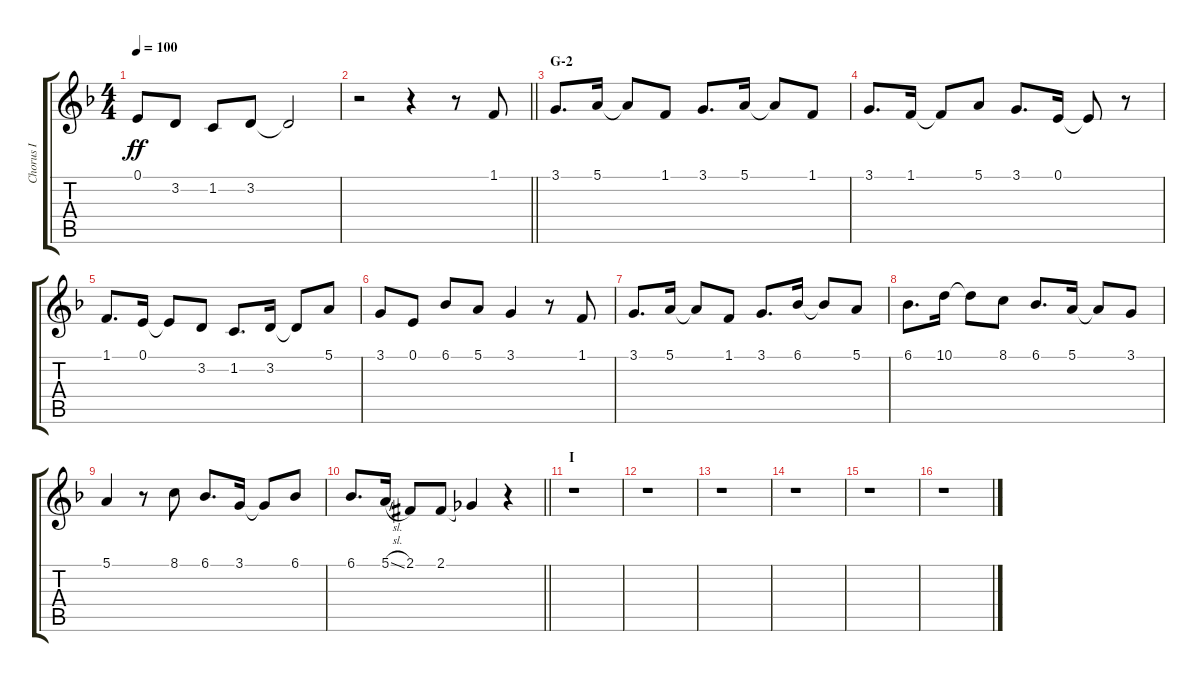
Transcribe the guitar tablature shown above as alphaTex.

\track ("Chorus I" "Chorus I") {instrument voiceoohs}
\staff {score tabs}
\tuning (E4 B3 G3 D3 A2 E2) {hide}
\ts (4 4)
\tempo 100
\clef g2
\ks f
0.1{t}.8{dy ff} 3.2.8 1.2.8 3.2.8 3.2{t}.2 |
\barLineRight lightlight
r.2 r.4 r.8 1.1.8 |
\section ("" "G-2")
3.1.8{d} 5.1.16 5.1{t}.8 1.1.8 3.1.8{d} 5.1.16 5.1{t}.8 1.1.8 |
3.1.8{d} 1.1.16 1.1{t}.8 5.1.8 3.1.8{d} 0.1.16 0.1{t}.8 r.8 |
1.1.8{d} 0.1.16 0.1{t}.8 3.2.8 1.2.8{d} 3.2.16 3.2{t}.8 5.1.8 |
3.1.8 0.1.8 6.1.8 5.1.8 3.1.4 r.8 1.1.8 |
3.1.8{d} 5.1.16 5.1{t}.8 1.1.8 3.1.8{d} 6.1.16 6.1{t}.8 5.1.8 |
6.1.8{d} 10.1.16 10.1{t}.8 8.1.8 6.1.8{d} 5.1.16 5.1{t}.8 3.1.8 |
5.1.4 r.8 8.1.8 6.1.8{d} 3.1.16 3.1{t}.8 6.1.8 |
\barLineRight lightlight
6.1.8{d} 5.1{sl}.16 2.1{acc #}.8 2.1{acc #}.8 2.1{t}.4 r.4 |
\section ("" "I")
r.1 |
r.1 |
r.1 |
r.1 |
r.1 |
r.1
